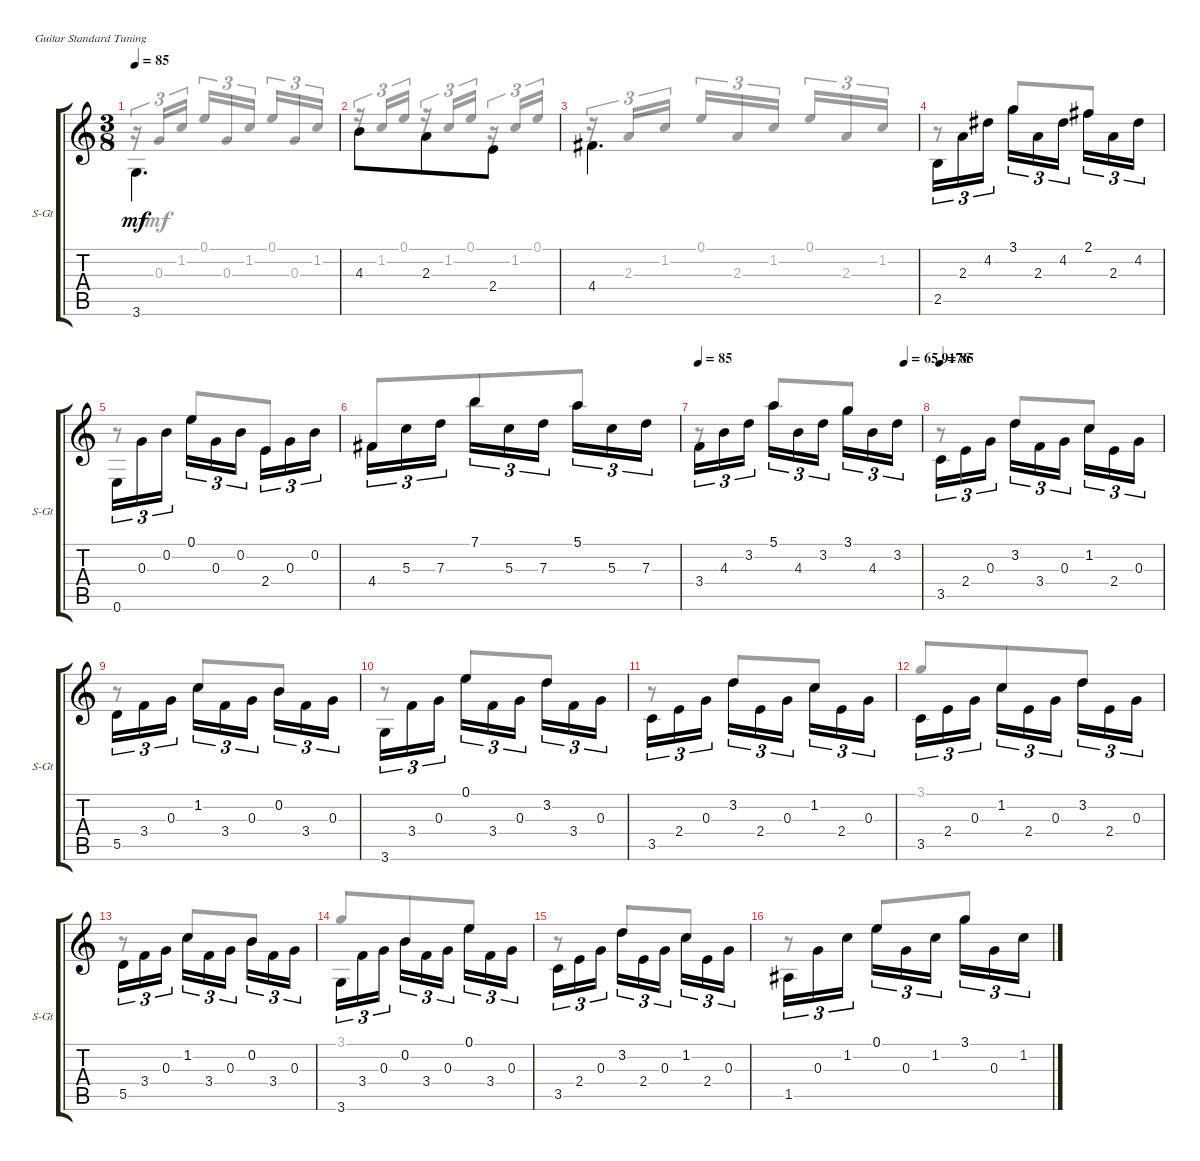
\defaultSystemsLayout 4
\bracketExtendMode groupsimilarinstruments
\useSystemSignSeparator
\singleTrackTrackNamePolicy allsystems
\multiTrackTrackNamePolicy allsystems
\firstSystemTrackNameOrientation horizontal
\otherSystemsTrackNameOrientation horizontal
\track ("Steel Guitar" "S-Gt") {instrument acousticguitarsteel}
\staff {score tabs}
\tuning (E4 B3 G3 D3 A2 E2)
\voice
\ts (3 8)
\tempo 85
\clef g2
\scale
0.178227
\ks c
3.6.4{d dy mf beam invert} |
4.3.8 2.3.8{beam invert} 2.4.8 |
4.4.4{d beam invert} |
2.5.16{tu (3 2) beam invert} 2.3.16{tu (3 2)} 4.2.16{tu (3 2)} 3.1.16{tu (3 2) beam invert} 2.3.16{tu (3 2)} 4.2.16{tu (3 2)} 2.1.16{tu (3 2) beam invert} 2.3.16{tu (3 2)} 4.2.16{tu (3 2)} |
0.6.16{tu (3 2) beam invert} 0.3.16{tu (3 2)} 0.2.16{tu (3 2)} 0.1.16{tu (3 2) beam invert} 0.3.16{tu (3 2)} 0.2.16{tu (3 2)} 2.4.16{tu (3 2) beam invert} 0.3.16{tu (3 2)} 0.2.16{tu (3 2)} |
4.4.16{tu (3 2) beam invert} 5.3.16{tu (3 2)} 7.3.16{tu (3 2)} 7.1.16{tu (3 2) beam invert} 5.3.16{tu (3 2)} 7.3.16{tu (3 2)} 5.1.16{tu (3 2) beam invert} 5.3.16{tu (3 2)} 7.3.16{tu (3 2)} |
\tempo 85
\tempo (65.9176 0.925)
3.4.16{tu (3 2) beam invert} 4.3.16{tu (3 2)} 3.2.16{tu (3 2)} 5.1.16{tu (3 2) beam invert} 4.3.16{tu (3 2)} 3.2.16{tu (3 2)} 3.1.16{tu (3 2) beam invert} 4.3.16{tu (3 2)} 3.2.16{tu (3 2)} |
\tempo 85
3.5.16{tu (3 2) beam invert} 2.4.16{tu (3 2)} 0.3.16{tu (3 2)} 3.2.16{tu (3 2) beam invert} 3.4.16{tu (3 2)} 0.3.16{tu (3 2)} 1.2.16{tu (3 2) beam invert} 2.4.16{tu (3 2)} 0.3.16{tu (3 2)} |
5.5.16{tu (3 2) beam invert} 3.4.16{tu (3 2)} 0.3.16{tu (3 2)} 1.2.16{tu (3 2) beam invert} 3.4.16{tu (3 2)} 0.3.16{tu (3 2)} 0.2.16{tu (3 2) beam invert} 3.4.16{tu (3 2)} 0.3.16{tu (3 2)} |
3.6.16{tu (3 2) beam invert} 3.4.16{tu (3 2)} 0.3.16{tu (3 2)} 0.1.16{tu (3 2) beam invert} 3.4.16{tu (3 2)} 0.3.16{tu (3 2)} 3.2.16{tu (3 2) beam invert} 3.4.16{tu (3 2)} 0.3.16{tu (3 2)} |
3.5.16{tu (3 2) beam invert} 2.4.16{tu (3 2)} 0.3.16{tu (3 2)} 3.2.16{tu (3 2) beam invert} 2.4.16{tu (3 2)} 0.3.16{tu (3 2)} 1.2.16{tu (3 2) beam invert} 2.4.16{tu (3 2)} 0.3.16{tu (3 2)} |
3.5.16{tu (3 2) beam invert} 2.4.16{tu (3 2)} 0.3.16{tu (3 2)} 1.2.16{tu (3 2) beam invert} 2.4.16{tu (3 2)} 0.3.16{tu (3 2)} 3.2.16{tu (3 2) beam invert} 2.4.16{tu (3 2)} 0.3.16{tu (3 2)} |
5.5.16{tu (3 2) beam invert} 3.4.16{tu (3 2)} 0.3.16{tu (3 2)} 1.2.16{tu (3 2) beam invert} 3.4.16{tu (3 2)} 0.3.16{tu (3 2)} 0.2.16{tu (3 2) beam invert} 3.4.16{tu (3 2)} 0.3.16{tu (3 2)} |
3.6.16{tu (3 2) beam invert} 3.4.16{tu (3 2)} 0.3.16{tu (3 2)} 0.2.16{tu (3 2) beam invert} 3.4.16{tu (3 2)} 0.3.16{tu (3 2)} 0.1.16{tu (3 2) beam invert} 3.4.16{tu (3 2)} 0.3.16{tu (3 2)} |
3.5.16{tu (3 2) beam invert} 2.4.16{tu (3 2)} 0.3.16{tu (3 2)} 3.2.16{tu (3 2) beam invert} 2.4.16{tu (3 2)} 0.3.16{tu (3 2)} 1.2.16{tu (3 2) beam invert} 2.4.16{tu (3 2)} 0.3.16{tu (3 2)} |
1.5.16{tu (3 2) beam invert} 0.3.16{tu (3 2)} 1.2.16{tu (3 2)} 0.1.16{tu (3 2) beam invert} 0.3.16{tu (3 2)} 1.2.16{tu (3 2)} 3.1.16{tu (3 2) beam invert} 0.3.16{tu (3 2)} 1.2.16{tu (3 2)}
\voice
\clef g2
\ottava regular
\simile none
\scale
0.178227
\ks c
r.16{tu (3 2) dy mf beam invert} 0.3.16{tu (3 2) beam invert} 1.2.16{tu (3 2)} 0.1.16{tu (3 2) beam invert} 0.3.16{tu (3 2)} 1.2.16{tu (3 2)} 0.1.16{tu (3 2) beam invert} 0.3.16{tu (3 2)} 1.2.16{tu (3 2)} |
r.16{tu (3 2) beam invert} 1.2.16{tu (3 2) beam invert} 0.1.16{tu (3 2)} r.16{tu (3 2) beam invert} 1.2.16{tu (3 2) beam invert} 0.1.16{tu (3 2)} r.16{tu (3 2) beam invert} 1.2.16{tu (3 2) beam invert} 0.1.16{tu (3 2)} |
r.16{tu (3 2) beam invert} 2.3.16{tu (3 2)} 1.2.16{tu (3 2) beam invert} 0.1.16{tu (3 2) beam invert} 2.3.16{tu (3 2)} 1.2.16{tu (3 2)} 0.1.16{tu (3 2)} 2.3.16{tu (3 2)} 1.2.16{tu (3 2) beam invert} |
r.8 3.1.8{beam invert} 2.1.8 |
r.8 0.1.8{beam invert} 2.4.8 |
4.4.8{beam invert} 7.1.8 5.1.8 |
r.8 5.1.8{beam invert} 3.1.8 |
r.8 3.2.8{beam invert} 1.2.8 |
r.8{beam invert} 1.2.8 0.2.8{beam invert} |
r.8{beam invert} 0.1.8 3.2.8{beam invert} |
r.8 3.2.8{beam invert} 1.2.8 |
3.1.8{beam invert} 1.2.8 3.2.8 |
r.8{beam invert} 1.2.8{beam invert} 0.2.8 |
3.1.8{beam invert} 0.2.8 0.1.8 |
r.8{beam invert} 3.2.8{beam invert} 1.2.8 |
r.8{beam invert} 0.1.8 3.1.8{beam invert}
